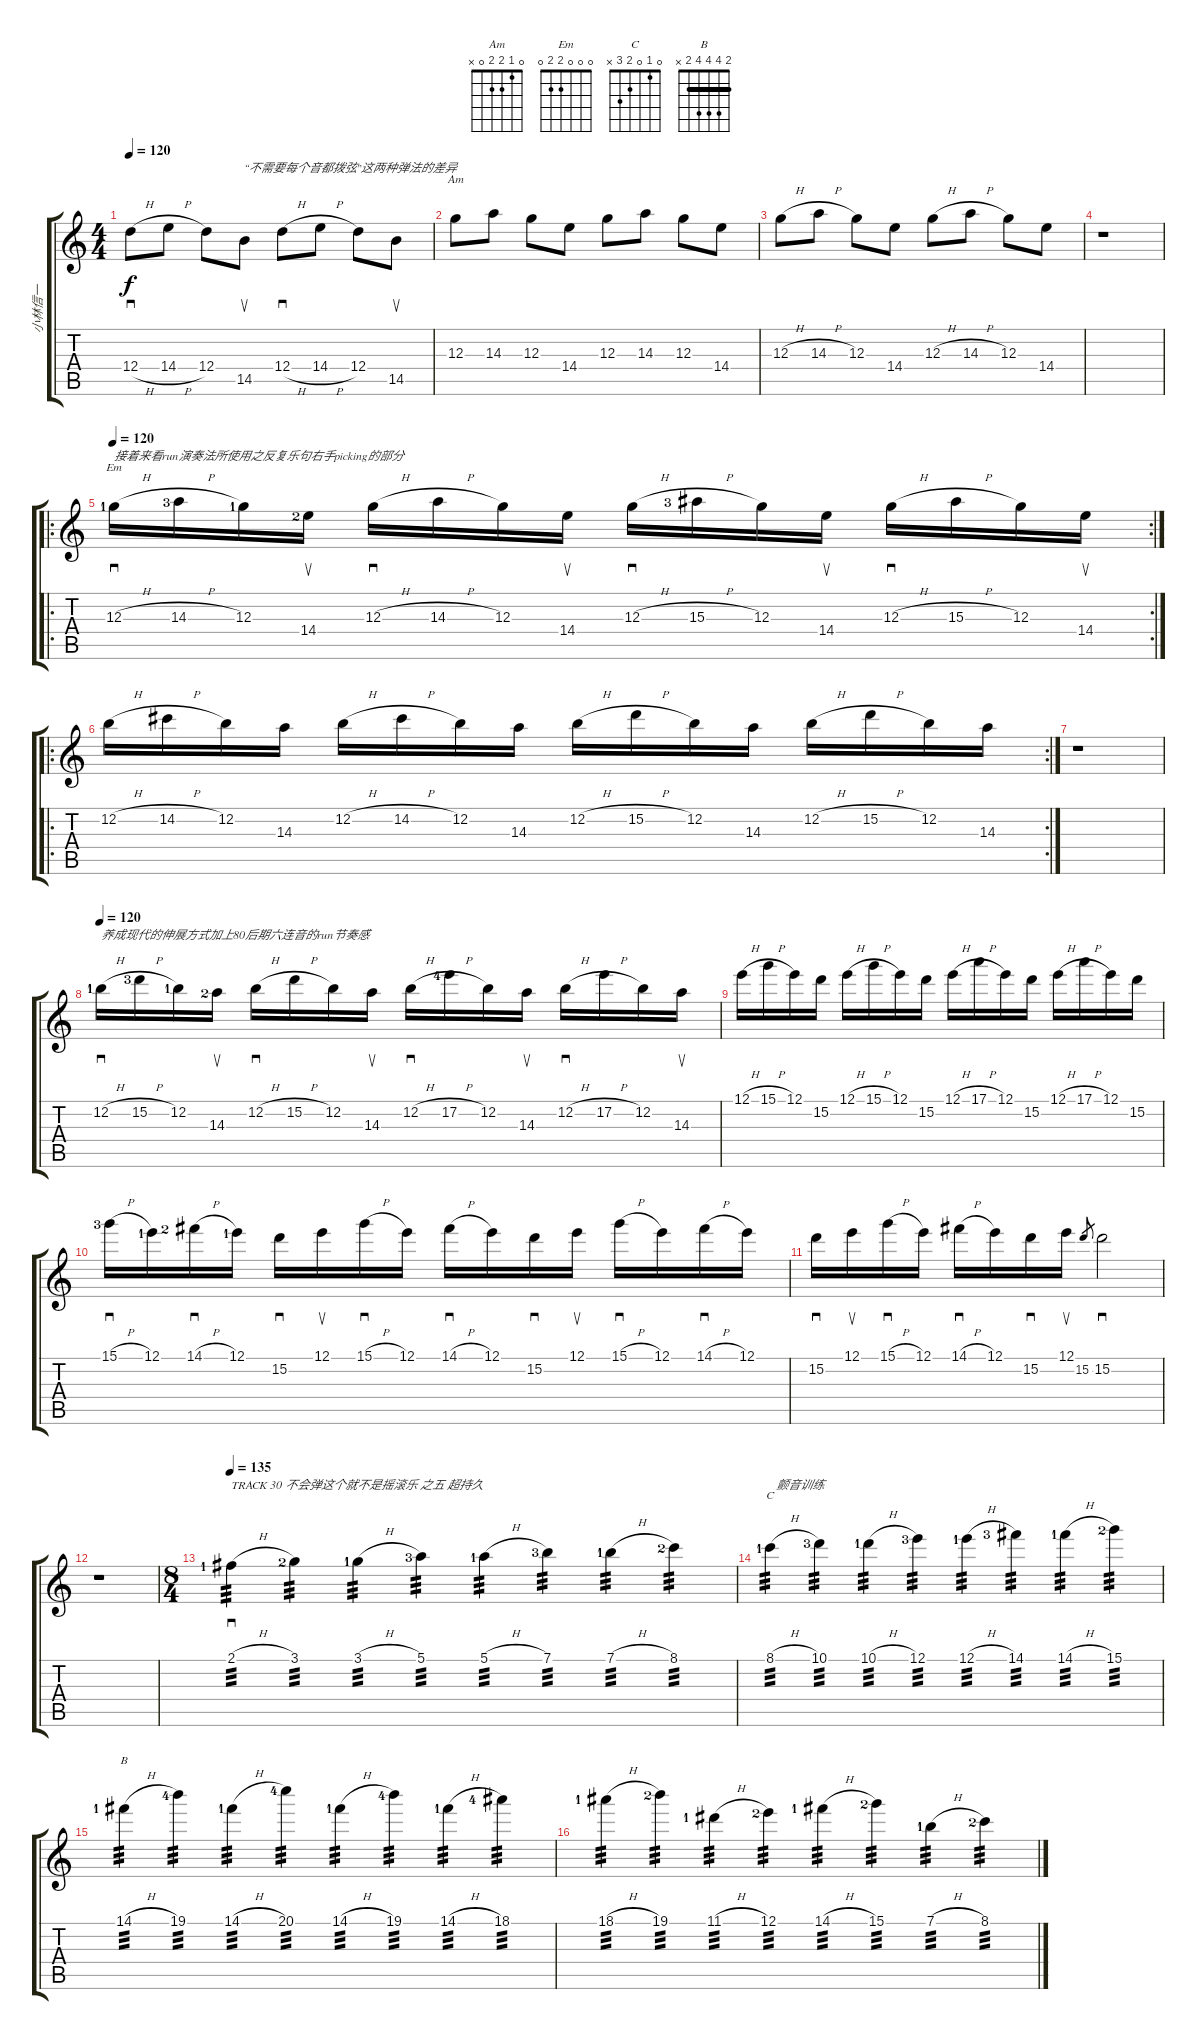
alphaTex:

\track ("小林信一" "小林信一") {instrument overdrivenguitar}
\staff {score tabs}
\tuning (E4 B3 G3 D3 A2 E2) {hide}
\chord ("Am" 0 1 2 2 0 x)
\chord ("Em" 0 0 0 2 2 0)
\chord ("C" 0 1 0 2 3 x)
\chord ("B" 2 4 4 4 2 x) {barre 2}
\ts (4 4)
\tempo 120
\clef g2
\ks c
12.4{h}.8{sd dy f} 14.4{h}.8 12.4.8 14.5.8{su txt "“不需要每个音都拨弦”这两种弹法的差异"} 12.4{h}.8{sd} 14.4{h}.8 12.4.8 14.5.8{su} |
12.3.8{ch "Am"} 14.3.8 12.3.8 14.4.8 12.3.8 14.3.8 12.3.8 14.4.8 |
12.3{h}.8 14.3{h}.8 12.3.8 14.4.8 12.3{h}.8 14.3{h}.8 12.3.8 14.4.8 |
r.1 |
\ro
\rc 2
\tempo 120
12.3{h lf 2}.16{sd ch "Em" txt "接着来看run演奏法所使用之反复乐句右手picking的部分"} 14.3{h lf 4}.16 12.3{lf 2}.16 14.4{lf 3}.16{su} 12.3{h}.16{sd} 14.3{h}.16 12.3.16 14.4.16{su} 12.3{h}.16{sd} 15.3{h lf 4}.16 12.3.16 14.4.16{su} 12.3{h}.16{sd} 15.3{h}.16 12.3.16 14.4.16{su} |
\ro
\rc 2
12.2{h}.16 14.2{h}.16 12.2.16 14.3.16 12.2{h}.16 14.2{h}.16 12.2.16 14.3.16 12.2{h}.16 15.2{h}.16 12.2.16 14.3.16 12.2{h}.16 15.2{h}.16 12.2.16 14.3.16 |
r.1 |
\tempo 120
12.2{h lf 2}.16{sd txt "养成现代的伸展方式加上80后期六连音的run节奏感"} 15.2{h lf 4}.16 12.2{lf 2}.16 14.3{lf 3}.16{su} 12.2{h}.16{sd} 15.2{h}.16 12.2.16 14.3.16{su} 12.2{h}.16{sd} 17.2{h lf 5}.16 12.2.16 14.3.16{su} 12.2{h}.16{sd} 17.2{h}.16 12.2.16 14.3.16{su} |
12.1{h}.16 15.1{h}.16 12.1.16 15.2.16 12.1{h}.16 15.1{h}.16 12.1.16 15.2.16 12.1{h}.16 17.1{h}.16 12.1.16 15.2.16 12.1{h}.16 17.1{h}.16 12.1.16 15.2.16 |
15.1{h lf 4}.16{sd} 12.1{lf 2}.16 14.1{h lf 3}.16{sd} 12.1{lf 2}.16 15.2.16{sd} 12.1.16{su} 15.1{h}.16{sd} 12.1.16 14.1{h}.16{sd} 12.1.16 15.2.16{sd} 12.1.16{su} 15.1{h}.16{sd} 12.1.16 14.1{h}.16{sd} 12.1.16 |
15.2.16{sd} 12.1.16{su} 15.1{h}.16{sd} 12.1.16 14.1{h}.16{sd} 12.1.16 15.2.16{sd} 12.1.16{su} 15.2.8{gr} 15.2.2{sd} |
r.1 |
\ts (8 4)
\tempo 135
2.1{h lf 2}.4{sd txt "TRACK 30 不会弹这个就不是摇滚乐 之五 超持久" tp 3} 3.1{lf 3}.4{tp 3} 3.1{h lf 2}.4{tp 3} 5.1{lf 4}.4{tp 3} 5.1{h lf 2}.4{tp 3} 7.1{lf 4}.4{tp 3} 7.1{h lf 2}.4{tp 3} 8.1{lf 3}.4{tp 3} |
8.1{h lf 2}.4{ch "C" txt "  颤音训练" tp 3} 10.1{lf 4}.4{tp 3} 10.1{h lf 2}.4{tp 3} 12.1{lf 4}.4{tp 3} 12.1{h lf 2}.4{tp 3} 14.1{lf 4}.4{tp 3} 14.1{h lf 2}.4{tp 3} 15.1{lf 3}.4{tp 3} |
14.1{h lf 2}.4{ch "B" tp 3} 19.1{lf 5}.4{tp 3} 14.1{h lf 2}.4{tp 3} 20.1{lf 5}.4{tp 3} 14.1{h lf 2}.4{tp 3} 19.1{lf 5}.4{tp 3} 14.1{h lf 2}.4{tp 3} 18.1{lf 5}.4{tp 3} |
18.1{h lf 2}.4{tp 3} 19.1{lf 3}.4{tp 3} 11.1{h lf 2}.4{tp 3} 12.1{lf 3}.4{tp 3} 14.1{h lf 2}.4{tp 3} 15.1{lf 3}.4{tp 3} 7.1{h lf 2}.4{tp 3} 8.1{lf 3}.4{tp 3}
